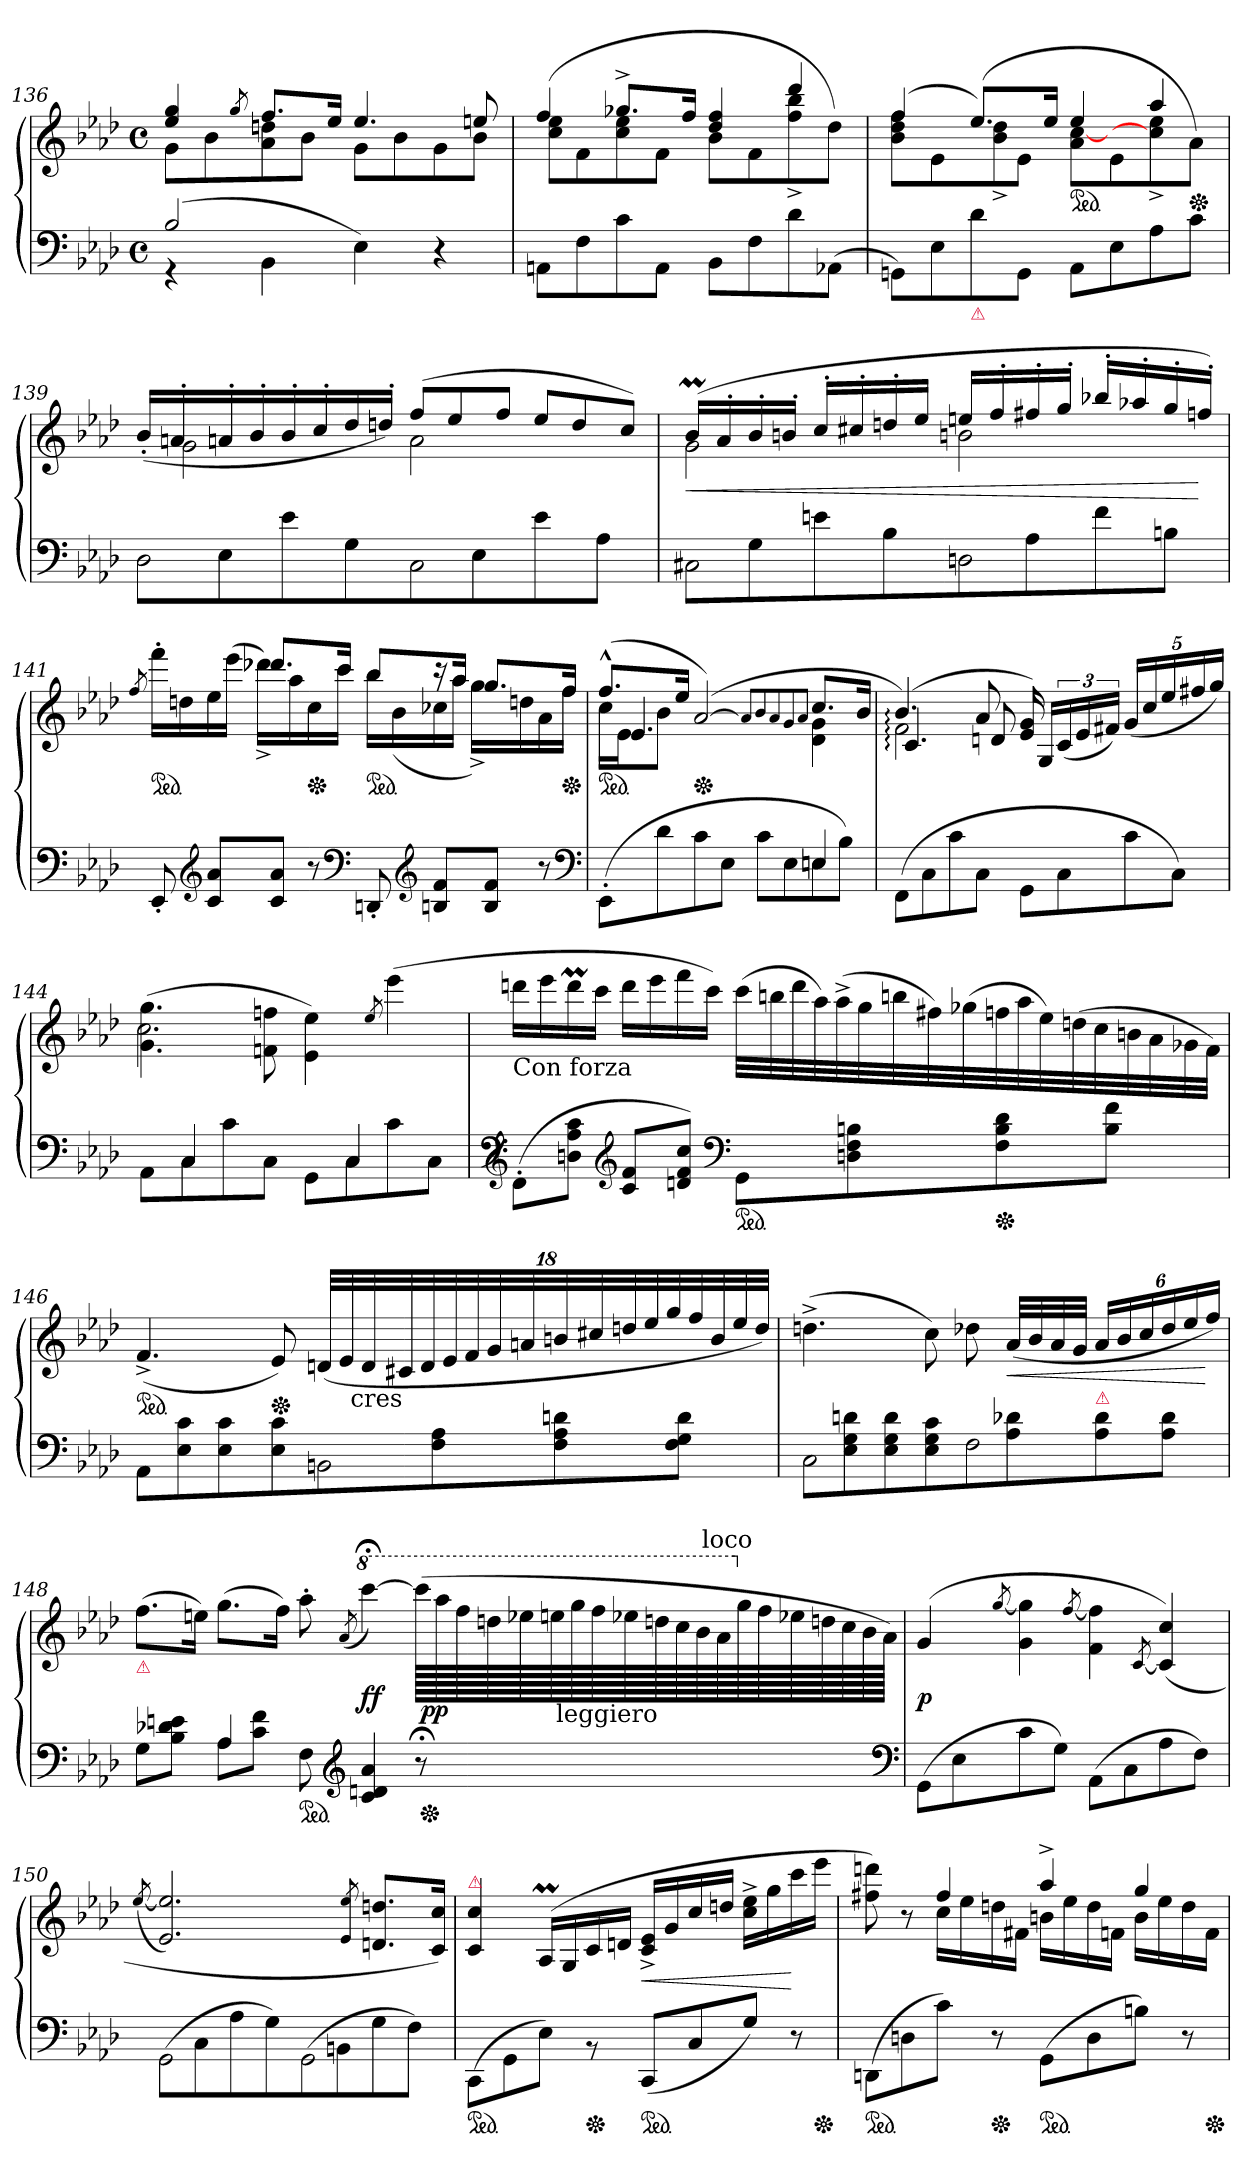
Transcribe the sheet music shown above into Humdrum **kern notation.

**kern	**kern	**dynam
*part1	*part1	*part1
*staff2	*staff1	*staff1/2
*clefF4	*clefG2	*
*k[b-e-a-d-]	*k[b-e-a-d-]	*
*M4/4	*M4/4	*
*met(c)	*met(c)	*
=136	=136	=136
*^	*^	*
(>2B-	4r	4ee- 4gg	8gL	.
.	.	.	8b-	.
.	.	8qgg/	.	.
.	4BB-	8.ffL	8a- 8ddn	.
.	.	.	8b-J	.
.	.	16ee-Jk	.	.
2ryy	4E-)	4.ee-	8gL	.
.	.	.	8b-	.
.	4r	.	8g	.
.	.	8een	8b-J	.
*v	*v	*	*	*
=137	=137	=137	=137
8AAnL	(>4ff	8cc 8ee-L	.
8F	.	8f	.
8c	8.gg-X^>L	8cc 8ee-	.
8AAJ	.	8fJ	.
.	16ffJk	.	.
8BB-L	4dd- 4ff	8b-L	.
8F	.	8f	.
8d-	4ddd-	8ff^< 8bb-^<	.
(>8AA-XJ	.	8dd-J)	.
=138	=138	=138	=138
8GGnL)	(>4ff	8b- 8dd- 8ffL	.
8E-	.	8e-	.
!LO:TX:b:color=crimson:t=⚠	!	!	!
8d-	(>8.ee-L)	8b-^< 8dd-^<	.
8GGJ	.	8e-J	.
.	16ee-Jk	.	.
*	*ped	*	*
8AA-L	4ee-	8a- [8ccL	.
8E-	.	8e-	.
8A-	4aa-	8cc]^< 8ee-^<	.
*	*Xped	*	*
8cJ	.	8a-J)	.
=139	=139	=139	=139
!LO:N:vis=2	!	!	!
8D-	(>16b-'<LL	16ryy	.
!	!	!LO:N:vis=2	!
.	16an'<	4..g	.
8E-	16an'<	.	.
.	16b-'<	.	.
8e-	16b-'<	.	.
.	16cc'<	.	.
8GJ	16dd-	.	.
.	16ddn'<JJ)	.	.
!LO:N:vis=2	!	!	!
*	*Xtuplet	*	*
8C	(>12ffL	2a	.
.	12ee-	.	.
8E-	.	.	.
.	12ffJ	.	.
8e-	12ee-L	.	.
.	12dd	.	.
8A-J	.	.	.
.	12ccJ)	.	.
=140	=140	=140	=140
!LO:N:vis=2	!	!	!
8C#X	(>16b-MLL	2g	<
.	16a-'<	.	.
8G	16b-'<	.	.
.	16bn'<JJ	.	.
8en	16cc'<LL	.	.
.	16cc#X'<	.	.
8B-J	16ddn'<	.	.
.	16ee-JJ	.	.
!LO:N:vis=2	!	!	!
8Dn	16eenLL	2bn	.
.	16ff'<	.	.
8A-	16ff#X'<	.	.
.	16gg'<JJ	.	.
8f	16bb-X'<LL	.	.
.	16aa-X'<	.	.
8BnJ	16gg'<	.	.
.	16ffn'<JJ)	.	[
=141	=141	=141	=141
.	.	8qff/	.
*	*ped	*	*
8EE-'<	4ryy	16fff'>LL	.
.	.	16ddn	.
*clefG2	*	*	*
8c 8a-L	.	16ee-	.
.	.	(>16eee-JJ	.
8c 8a-J	8.ddd-XL	16ddd-X^<LL)	.
.	.	16aa-	.
*	*Xped	*	*
8r	.	16cc	.
.	16cccJk	16cccJJ	.
*clefF4	*	*	*
*	*ped	*	*
8DDn'<	8bb-L	16bb-LL	.
.	.	(>16b-	.
*clefG2	*	*	*
8Bn 8fL	16rccc	16cc-X	.
.	16aa-Jk	16aa-JJ	.
8B 8fJ	8.ggL	16gg^<LL)	.
.	.	16ddn	.
8r	.	16a-	.
*	*Xped	*	*
.	16ffJk	16ffJJ	.
*	*v	*v	*
*clefF4	*	*
=142	=142	=142
*^	*^	*
*	*	*	*^	*
*	*	*ped	*	*	*
2ryy	(>8EE-'>L	(>8.ff^^>L	16ccLL	16ryy	.
.	.	.	16e-J	4.e-/	.
.	8d-	.	8b-J	.	.
.	.	16ee-Jk	.	.	.
*	*	*Xped	*	*	*
.	8c	(>[2a-)	4ryy	.	.
.	8E-J	.	.	.	.
.	.	.	.	16ryy	.
4ryy	8cL	.	4ryy	2ryy	.
.	8E-	.	.	.	.
.	.	8qqa-/L]	.	.	.
.	.	8qqb-/	.	.	.
.	.	8qqa-/	.	.	.
.	.	8qqg/	.	.	.
.	.	8qqa-/J	.	.	.
4En	8En	8.ccL	4d- 4g	.	.
.	8B-J)	.	.	.	.
.	.	16b-Jk	.	.	.
*v	*v	*	*	*	*
=143	=143	=143	=143	=143
(>8FF\L	(>4.b-:)	2f:	4.c:	.
8C\	.	.	.	.
8c\	.	.	.	.
8C\J	8a-	.	8dn	.
8GGL	16e- 16g)	2ryy	2ryy	.
.	16GLL	.	.	.
*	*tuplet	*	*	*
8C	(<24c	.	.	.
.	24e-	.	.	.
.	24f#XJJ)	.	.	.
8c	(<20g/LL	.	.	.
.	20cc/	.	.	.
.	20ee-/	.	.	.
8CJ)	.	.	.	.
.	20ff#X/	.	.	.
.	20gg/JJ)	.	.	.
*	*	*v	*v	*
=144	=144	=144	=144
*^	*	*	*
8ryy	8AA-L	(>4.g\ 4.gg\	2.cc	.
4C	8C	.	.	.
.	8c	.	.	.
8ryy	8CJ	8fn\ 8ffn\	.	.
8ryy	8GGL	4e-\ 4ee-\)	.	.
4C	8C	.	.	.
.	.	8qee-/	.	.
.	8c	(>4eee-\	4ryy	.
8ryy	8CJ	.	.	.
*	*	*v	*v	*
=145	=145	=145	=145
!	!	!LO:TX:b:t=Con forza	!
*v	*v	*	*
(>8FF'>\L	16dddnLL	.
.	16eee-	.
8Dn\ 8A-\ 8c\J	16dddm	.
.	16cccJJ	.
*clefG2	*	*
8c 8fL	16dddLL	.
.	16eee-	.
8dn 8f 8ccJ)	16fff	.
.	16cccJJ)	.
*clefF4	*	*
*	*Xtuplet	*
*ped	*	*
8GGL	(>36cccLLL	.
.	36bbn	.
.	36ddd	.
.	36aa-)	.
.	(>36aa-^<	.
8Dn 8F 8Bn	.	.
.	36gg	.
.	36bbn	.
.	36ff#X)	.
.	(>36gg-X	.
*Xped	*	*
8F 8B 8d	36ffn	.
.	36aa-	.
.	36ee-)	.
.	(>36ddn	.
.	36cc	.
8B 8fJ	.	.
.	36bn	.
.	36a-	.
.	36g-X	.
.	36fJJJ)	.
=146	=146	=146
*	*^	*
*	*ped	*	*
8AA-L	(<4.f^>	3ryy	.
8E- 8c	.	.	.
8E- 8c	.	.	.
.	.	6ryy	.
*	*Xped	*	*
8E- 8cJ	8e-)	.	.
!LO:N:vis=2	!	!	!
*	*tuplet	*	*
8BBn	(<36dnLLL	24ryy	.
.	36e-	.	.
!	!	!LO:TX:c:t=cres	!
.	.	3ryy	.
.	36d	.	.
.	36c#X	.	.
.	36d	.	.
8F 8A-	.	.	.
.	36e-	.	.
.	36f	.	.
.	36g	.	.
.	36an	.	.
8F 8A- 8dn	36bn	.	.
.	36cc#X	.	.
.	36ddn	.	.
.	36ee-	.	.
.	36gg	.	.
8F 8G 8dJ	.	12.ryy	.
.	36ff	.	.
.	36b	.	.
.	36ee-	.	.
.	36ddJJJ)	.	.
=147	=147	=147	=147
!LO:N:vis=2	!	!	!
*	*v	*v	*
8C	(>4.ddn^<	.
8E- 8G 8dn	.	.
8E- 8G 8d	.	.
8E- 8G 8cJ	8cc)	.
!LO:N:vis=2	!	!
8F	8dd-X	.
8A- 8d-X	(<32a-LLL	<
.	32b-	.
.	32a-	.
.	32gJJJ	.
!LO:TX:a:color=crimson:t=⚠	!	!
8A- 8d-	24a-/LL	.
.	24b-/	.
.	24cc/	.
8A- 8d-J	24dd-/	.
.	24ee-/	.
.	24ff/JJ)	[
=148	=148	=148
*^	*	*
!	!	!LO:TX:b:color=crimson:t=⚠	!
4ryy	8GL	(>8.ffL	.
.	8B- 8d-X 8enJ	.	.
.	.	16eenJk)	.
4A-	8A-L	(>8.ggL	.
.	8c 8fJ	.	.
.	.	16ffJk)	.
*ped	*	*	*
8ryy	8F	8aa-'>	.
*clefG2	*	*	*
.	.	(<8qa-/	.
*	*	*8va	*
4c 4dn 4a-	4ryy	[4cccc;<)	ff
*	*	*Xtuplet	*
8r;<	8ryy	(<160cccc!LLLLL]	.
*Xped	*	*	*
.	.	160aaa-!	pp
.	.	160fff!	.
.	.	160dddn!	.
.	.	160eee-X!	.
.	.	160eeen!	.
!	!	!LO:TX:b:t=leggiero	!
.	.	160ggg!	.
.	.	160fff!	.
.	.	160eee-X!	.
.	.	160dddn!	.
.	.	160ccc!	.
.	.	160bb-!	.
!	!	!LO:TX:a:t=loco	!
.	.	160aa-!	.
*	*	*X8va	*
.	.	160gg!	.
.	.	160ff!	.
.	.	160ee-X!	.
.	.	160ddn!	.
.	.	160cc!	.
.	.	160b-!	.
.	.	160a-!JJJJJ)	.
*v	*v	*	*
*clefF4	*	*
=149	=149	=149
(>8GGL	(>4g	p
8E-	.	.
.	[8qgg/	.
8c	4g 4gg]	.
8GJ)	.	.
.	[8qff/	.
(>8AA-L	4f 4ff]	.
8C	.	.
.	[8qc/	.
8A-	(>4c] 4cc)	.
8FJ)	.	.
=150	=150	=150
.	(<[8qee-/	.
!LO:N:vis=2	!	!
(>8GG	2.e- 2.ee-])	.
8C	.	.
8A-	.	.
8GJ)	.	.
!LO:N:vis=2	!	!
(>8GG\	.	.
8BBn\	.	.
.	8qe-/ 8qee-/	.
8G\	8.dn 8.ddnL	.
8F\J)	.	.
.	16c 16ccJk)	.
=151	=151	=151
!	!LO:TX:a:color=crimson:t=⚠	!
*ped	*	*
(>8CC\L	4c 4cc	.
8GG\	.	.
8E-\J)	(>16A-M/LL	.
.	16G/	.
*Xped	*	*
8rBB	16c\	.
.	16dn\JJ	.
*ped	*	*
(<8CCL	16c^> 16e-^>LL	<
.	16g	.
8C	16cc	.
.	16ddnJJ	.
8GJ)	16cc^< 16ee-^<LL	.
.	16gg	.
8r	16ccc	[
*Xped	*	*
.	16eee-JJ	.
=152	=152	=152
*	*^	*
*ped	*	*	*
(>8DDn\L	4ryy	8ff#X 8dddn)	.
8Dn\	.	8r	.
8c\J)	4ff#	16ccLL	.
.	.	16ee-	.
*Xped	*	*	*
8r	.	16ddn	.
.	.	16f#XJJ	.
*ped	*	*	*
(>8GGL	4aa-^>	16bnLL	.
.	.	16ee-	.
8D	.	16dd	.
.	.	16fnJJ	.
8BnJ)	4gg	16bLL	.
.	.	16ee-	.
8r	.	16dd	.
*Xped	*	*	*
.	.	16fJJ	.
*	*v	*v	*
=	=	=
*-	*-	*-
